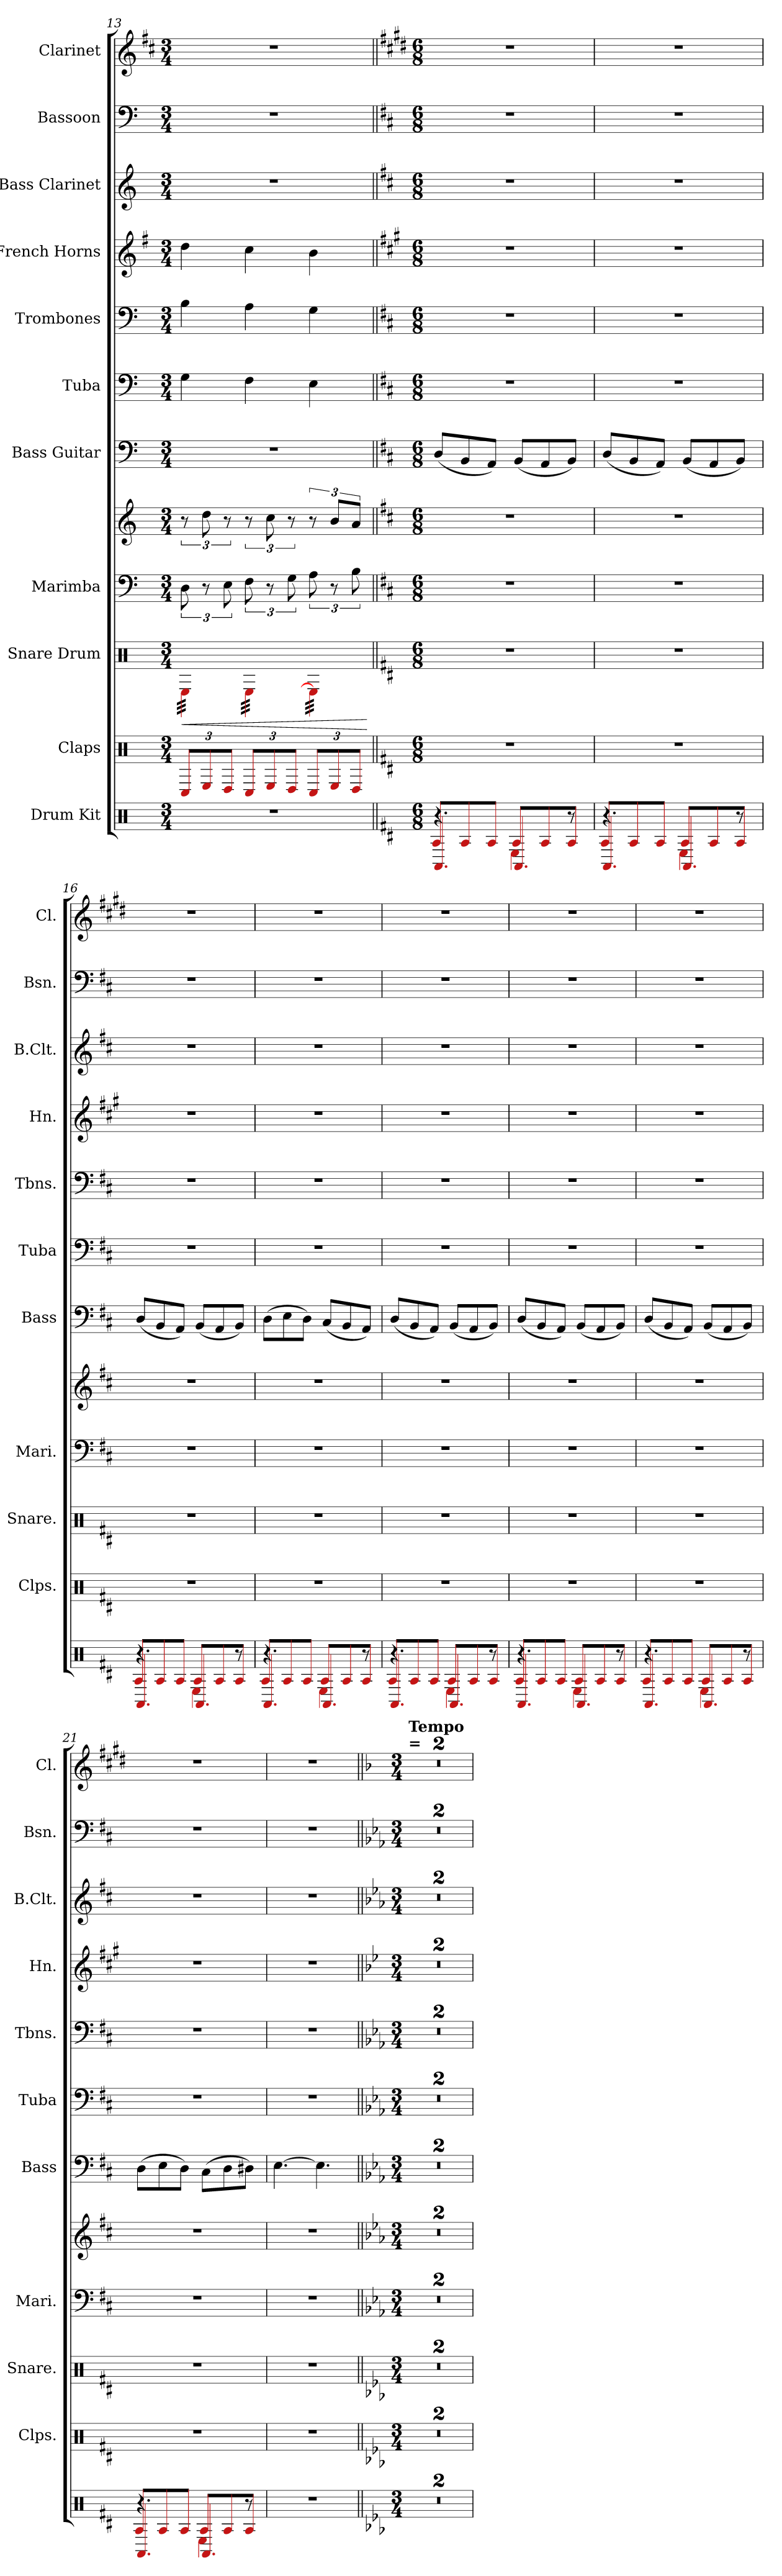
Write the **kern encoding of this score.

**kern	**kern	**kern	**dynam	**kern	**kern	**kern	**kern	**kern	**kern	**kern	**kern	**kern
*part11	*part10	*part9	*part9	*part8	*part8	*part7	*part6	*part5	*part4	*part3	*part2	*part1
*staff12	*staff11	*staff10	*staff10	*staff9	*staff8	*staff7	*staff6	*staff5	*staff4	*staff3	*staff2	*staff1
*I"Drum Kit	*I"Claps	*I"Snare Drum	*	*I"Marimba	*	*I"Bass Guitar	*I"Tuba	*I"Trombones	*I"French Horns	*I"Bass Clarinet	*I"Bassoon	*I"Clarinet
*	*I'Clps.	*I'Snare.	*	*I'Mari.	*	*I'Bass	*I'Tuba	*I'Tbns.	*I'Hn.	*I'B.Clt.	*I'Bsn.	*I'Cl.
*clefX	*clefX	*clefX	*	*clefF4	*clefG2	*clefF4	*clefF4	*clefF4	*clefG2	*clefG2	*clefF4	*clefG2
*	*	*	*	*	*	*	*	*	*ITrd4c7	*ITrd8c14	*	*ITrd1c2
*k[]	*k[]	*k[]	*	*k[]	*k[]	*k[]	*k[]	*k[]	*k[]	*k[]	*k[]	*k[]
*C:	*C:	*C:	*	*C:	*C:	*C:	*C:	*C:	*C:	*C:	*C:	*C:
*M3/4	*M3/4	*M3/4	*	*M3/4	*M3/4	*M3/4	*M3/4	*M3/4	*M3/4	*M3/4	*M3/4	*M3/4
=13	=13	=13	=13	=13	=13	=13	=13	=13	=13	=13	=13	=13
!LO:N:vis=1	!	!	!LO:HP:b	!	!	!LO:N:vis=1	!	!	!	!LO:N:vis=1	!LO:N:vis=1	!LO:N:vis=1
*	*	*tremolo	*	*	*	*	*	*	*	*	*	*
2.r	12C/L	32E\LLL	<	12D\	12r	2.r	4G\	4B\	4g\	2.r	2.r	2.r
.	.	32E\	.	.	.	.	.	.	.	.	.	.
.	.	32E\	.	.	.	.	.	.	.	.	.	.
.	12E/	.	.	12r	12dd\	.	.	.	.	.	.	.
.	.	32E\	.	.	.	.	.	.	.	.	.	.
.	.	32E\	.	.	.	.	.	.	.	.	.	.
.	.	32E\	.	.	.	.	.	.	.	.	.	.
.	12D/J	.	.	12E\	12r	.	.	.	.	.	.	.
.	.	32E\	.	.	.	.	.	.	.	.	.	.
.	.	32E\JJJ	.	.	.	.	.	.	.	.	.	.
.	12C/L	32E\LLL	.	12F\	12r	.	4F\	4A\	4f\	.	.	.
.	.	32E\	.	.	.	.	.	.	.	.	.	.
.	.	32E\	.	.	.	.	.	.	.	.	.	.
.	12E/	.	.	12r	12cc\	.	.	.	.	.	.	.
.	.	32E\	.	.	.	.	.	.	.	.	.	.
.	.	32E\	.	.	.	.	.	.	.	.	.	.
.	.	32E\	.	.	.	.	.	.	.	.	.	.
.	12D/J	.	.	12G\	12r	.	.	.	.	.	.	.
.	.	32E\	.	.	.	.	.	.	.	.	.	.
.	.	32E\JJJ	.	.	.	.	.	.	.	.	.	.
.	12C/L	32E\]LLL	.	12A\	12r	.	4E\	4G\	4e\	.	.	.
.	.	32E\	.	.	.	.	.	.	.	.	.	.
.	.	32E\	.	.	.	.	.	.	.	.	.	.
.	12E/	.	.	12r	12b/L	.	.	.	.	.	.	.
.	.	32E\	.	.	.	.	.	.	.	.	.	.
.	.	32E\	.	.	.	.	.	.	.	.	.	.
.	.	32E\	.	.	.	.	.	.	.	.	.	.
.	12D/J	.	.	12B\	12a/J	.	.	.	.	.	.	.
.	.	32E\	.	.	.	.	.	.	.	.	.	.
.	.	32E\JJJ	.	.	.	.	.	.	.	.	.	.
*	*	*Xtremolo	*	*	*	*	*	*	*	*	*	*
.	.	.	[	.	.	.	.	.	.	.	.	.
=14||	=14||	=14||	=14||	=14||	=14||	=14||	=14||	=14||	=14||	=14||	=14||	=14||
*k[f#c#]	*k[f#c#]	*k[f#c#]	*	*k[f#c#]	*k[f#c#]	*k[f#c#]	*k[f#c#]	*k[f#c#]	*k[f#c#]	*k[f#c#]	*k[f#c#]	*k[f#c#]
*D:	*D:	*D:	*	*D:	*D:	*D:	*D:	*D:	*D:	*D:	*D:	*D:
*M6/8	*M6/8	*M6/8	*	*M6/8	*M6/8	*M6/8	*M6/8	*M6/8	*M6/8	*M6/8	*M6/8	*M6/8
*^	*	*	*	*	*	*	*	*	*	*	*	*
*	*^	*	*	*	*	*	*	*	*	*	*	*	*
!	!	!	!LO:N:vis=1	!LO:N:vis=1	!	!LO:N:vis=1	!LO:N:vis=1	!	!LO:N:vis=1	!LO:N:vis=1	!LO:N:vis=1	!LO:N:vis=1	!LO:N:vis=1	!LO:N:vis=1
4.AA/	8A/L	4.r	2.r	2.r	.	2.r	2.r	(<8D/L	2.r	2.r	2.r	2.r	2.r	2.r
.	8A/	.	.	.	.	.	.	8BB/	.	.	.	.	.	.
.	8A/J	.	.	.	.	.	.	8AA/J)	.	.	.	.	.	.
4.AA/	8A/L	4E\	.	.	.	.	.	(<8BB/L	.	.	.	.	.	.
.	8A/	.	.	.	.	.	.	8AA/	.	.	.	.	.	.
.	8A/J	8r	.	.	.	.	.	8BB/J)	.	.	.	.	.	.
=15	=15	=15	=15	=15	=15	=15	=15	=15	=15	=15	=15	=15	=15	=15
!	!	!	!LO:N:vis=1	!LO:N:vis=1	!	!LO:N:vis=1	!LO:N:vis=1	!	!LO:N:vis=1	!LO:N:vis=1	!LO:N:vis=1	!LO:N:vis=1	!LO:N:vis=1	!LO:N:vis=1
4.AA/	8A/L	4.r	2.r	2.r	.	2.r	2.r	(<8D/L	2.r	2.r	2.r	2.r	2.r	2.r
.	8A/	.	.	.	.	.	.	8BB/	.	.	.	.	.	.
.	8A/J	.	.	.	.	.	.	8AA/J)	.	.	.	.	.	.
4.AA/	8A/L	4E\	.	.	.	.	.	(<8BB/L	.	.	.	.	.	.
.	8A/	.	.	.	.	.	.	8AA/	.	.	.	.	.	.
.	8A/J	8r	.	.	.	.	.	8BB/J)	.	.	.	.	.	.
=16	=16	=16	=16	=16	=16	=16	=16	=16	=16	=16	=16	=16	=16	=16
!	!	!	!LO:N:vis=1	!LO:N:vis=1	!	!LO:N:vis=1	!LO:N:vis=1	!	!LO:N:vis=1	!LO:N:vis=1	!LO:N:vis=1	!LO:N:vis=1	!LO:N:vis=1	!LO:N:vis=1
4.AA/	8A/L	4.r	2.r	2.r	.	2.r	2.r	(<8D/L	2.r	2.r	2.r	2.r	2.r	2.r
.	8A/	.	.	.	.	.	.	8BB/	.	.	.	.	.	.
.	8A/J	.	.	.	.	.	.	8AA/J)	.	.	.	.	.	.
4.AA/	8A/L	4E\	.	.	.	.	.	(<8BB/L	.	.	.	.	.	.
.	8A/	.	.	.	.	.	.	8AA/	.	.	.	.	.	.
.	8A/J	8r	.	.	.	.	.	8BB/J)	.	.	.	.	.	.
=17	=17	=17	=17	=17	=17	=17	=17	=17	=17	=17	=17	=17	=17	=17
!	!	!	!LO:N:vis=1	!LO:N:vis=1	!	!LO:N:vis=1	!LO:N:vis=1	!	!LO:N:vis=1	!LO:N:vis=1	!LO:N:vis=1	!LO:N:vis=1	!LO:N:vis=1	!LO:N:vis=1
4.AA/	8A/L	4.r	2.r	2.r	.	2.r	2.r	(>8D\L	2.r	2.r	2.r	2.r	2.r	2.r
.	8A/	.	.	.	.	.	.	8E\	.	.	.	.	.	.
.	8A/J	.	.	.	.	.	.	8D\J)	.	.	.	.	.	.
4.AA/	8A/L	4E\	.	.	.	.	.	(<8C#/L	.	.	.	.	.	.
.	8A/	.	.	.	.	.	.	8BB/	.	.	.	.	.	.
.	8A/J	8r	.	.	.	.	.	8AA/J)	.	.	.	.	.	.
=18	=18	=18	=18	=18	=18	=18	=18	=18	=18	=18	=18	=18	=18	=18
!	!	!	!LO:N:vis=1	!LO:N:vis=1	!	!LO:N:vis=1	!LO:N:vis=1	!	!LO:N:vis=1	!LO:N:vis=1	!LO:N:vis=1	!LO:N:vis=1	!LO:N:vis=1	!LO:N:vis=1
4.AA/	8A/L	4.r	2.r	2.r	.	2.r	2.r	(<8D/L	2.r	2.r	2.r	2.r	2.r	2.r
.	8A/	.	.	.	.	.	.	8BB/	.	.	.	.	.	.
.	8A/J	.	.	.	.	.	.	8AA/J)	.	.	.	.	.	.
4.AA/	8A/L	4E\	.	.	.	.	.	(<8BB/L	.	.	.	.	.	.
.	8A/	.	.	.	.	.	.	8AA/	.	.	.	.	.	.
.	8A/J	8r	.	.	.	.	.	8BB/J)	.	.	.	.	.	.
=19	=19	=19	=19	=19	=19	=19	=19	=19	=19	=19	=19	=19	=19	=19
!	!	!	!LO:N:vis=1	!LO:N:vis=1	!	!LO:N:vis=1	!LO:N:vis=1	!	!LO:N:vis=1	!LO:N:vis=1	!LO:N:vis=1	!LO:N:vis=1	!LO:N:vis=1	!LO:N:vis=1
4.AA/	8A/L	4.r	2.r	2.r	.	2.r	2.r	(<8D/L	2.r	2.r	2.r	2.r	2.r	2.r
.	8A/	.	.	.	.	.	.	8BB/	.	.	.	.	.	.
.	8A/J	.	.	.	.	.	.	8AA/J)	.	.	.	.	.	.
4.AA/	8A/L	4E\	.	.	.	.	.	(<8BB/L	.	.	.	.	.	.
.	8A/	.	.	.	.	.	.	8AA/	.	.	.	.	.	.
.	8A/J	8r	.	.	.	.	.	8BB/J)	.	.	.	.	.	.
=20	=20	=20	=20	=20	=20	=20	=20	=20	=20	=20	=20	=20	=20	=20
!	!	!	!LO:N:vis=1	!LO:N:vis=1	!	!LO:N:vis=1	!LO:N:vis=1	!	!LO:N:vis=1	!LO:N:vis=1	!LO:N:vis=1	!LO:N:vis=1	!LO:N:vis=1	!LO:N:vis=1
4.AA/	8A/L	4.r	2.r	2.r	.	2.r	2.r	(<8D/L	2.r	2.r	2.r	2.r	2.r	2.r
.	8A/	.	.	.	.	.	.	8BB/	.	.	.	.	.	.
.	8A/J	.	.	.	.	.	.	8AA/J)	.	.	.	.	.	.
4.AA/	8A/L	4E\	.	.	.	.	.	(<8BB/L	.	.	.	.	.	.
.	8A/	.	.	.	.	.	.	8AA/	.	.	.	.	.	.
.	8A/J	8r	.	.	.	.	.	8BB/J)	.	.	.	.	.	.
=21	=21	=21	=21	=21	=21	=21	=21	=21	=21	=21	=21	=21	=21	=21
!	!	!	!LO:N:vis=1	!LO:N:vis=1	!	!LO:N:vis=1	!LO:N:vis=1	!	!LO:N:vis=1	!LO:N:vis=1	!LO:N:vis=1	!LO:N:vis=1	!LO:N:vis=1	!LO:N:vis=1
4.AA/	8A/L	4.r	2.r	2.r	.	2.r	2.r	(>8D\L	2.r	2.r	2.r	2.r	2.r	2.r
.	8A/	.	.	.	.	.	.	8E\	.	.	.	.	.	.
.	8A/J	.	.	.	.	.	.	8D\J)	.	.	.	.	.	.
4.AA/	8A/L	4E\	.	.	.	.	.	(>8C#\L	.	.	.	.	.	.
.	8A/	.	.	.	.	.	.	8D\	.	.	.	.	.	.
.	8A/J	8r	.	.	.	.	.	8D#X\J)	.	.	.	.	.	.
=22	=22	=22	=22	=22	=22	=22	=22	=22	=22	=22	=22	=22	=22	=22
!LO:N:vis=1	!	!	!LO:N:vis=1	!LO:N:vis=1	!	!LO:N:vis=1	!LO:N:vis=1	!	!LO:N:vis=1	!LO:N:vis=1	!LO:N:vis=1	!LO:N:vis=1	!LO:N:vis=1	!LO:N:vis=1
*v	*v	*v	*	*	*	*	*	*	*	*	*	*	*	*
2.r	2.r	2.r	.	2.r	2.r	[4.E\	2.r	2.r	2.r	2.r	2.r	2.r
.	.	.	.	.	.	4.E\]	.	.	.	.	.	.
=23||	=23||	=23||	=23||	=23||	=23||	=23||	=23||	=23||	=23||	=23||	=23||	=23||
*k[b-e-a-]	*k[b-e-a-]	*k[b-e-a-]	*	*k[b-e-a-]	*k[b-e-a-]	*k[b-e-a-]	*k[b-e-a-]	*k[b-e-a-]	*k[b-e-a-]	*k[b-e-a-]	*k[b-e-a-]	*k[b-e-a-]
*E-:	*E-:	*E-:	*	*E-:	*E-:	*E-:	*E-:	*E-:	*E-:	*E-:	*E-:	*E-:
*M3/4	*M3/4	*M3/4	*	*M3/4	*M3/4	*M3/4	*M3/4	*M3/4	*M3/4	*M3/4	*M3/4	*M3/4
*	*	*	*	*	*	*	*	*	*	*	*	*MM78
!	!	!	!	!	!	!	!	!	!	!	!	!LO:TX:a:B:t=Tempo
!	!	!	!	!	!	!	!	!	!	!	!	!LO:TX:a:B:t==
!LO:N:vis=1	!LO:N:vis=1	!LO:N:vis=1	!	!LO:N:vis=1	!LO:N:vis=1	!LO:N:vis=1	!LO:N:vis=1	!LO:N:vis=1	!LO:N:vis=1	!LO:N:vis=1	!LO:N:vis=1	!LO:N:vis=1
2.r	2.r	2.r	.	2.r	2.r	2.r	2.r	2.r	2.r	2.r	2.r	2.r
=24	=24	=24	=24	=24	=24	=24	=24	=24	=24	=24	=24	=24
!LO:N:vis=1	!LO:N:vis=1	!LO:N:vis=1	!	!LO:N:vis=1	!LO:N:vis=1	!LO:N:vis=1	!LO:N:vis=1	!LO:N:vis=1	!LO:N:vis=1	!LO:N:vis=1	!LO:N:vis=1	!LO:N:vis=1
2.r	2.r	2.r	.	2.r	2.r	2.r	2.r	2.r	2.r	2.r	2.r	2.r
=	=	=	=	=	=	=	=	=	=	=	=	=
*-	*-	*-	*-	*-	*-	*-	*-	*-	*-	*-	*-	*-
